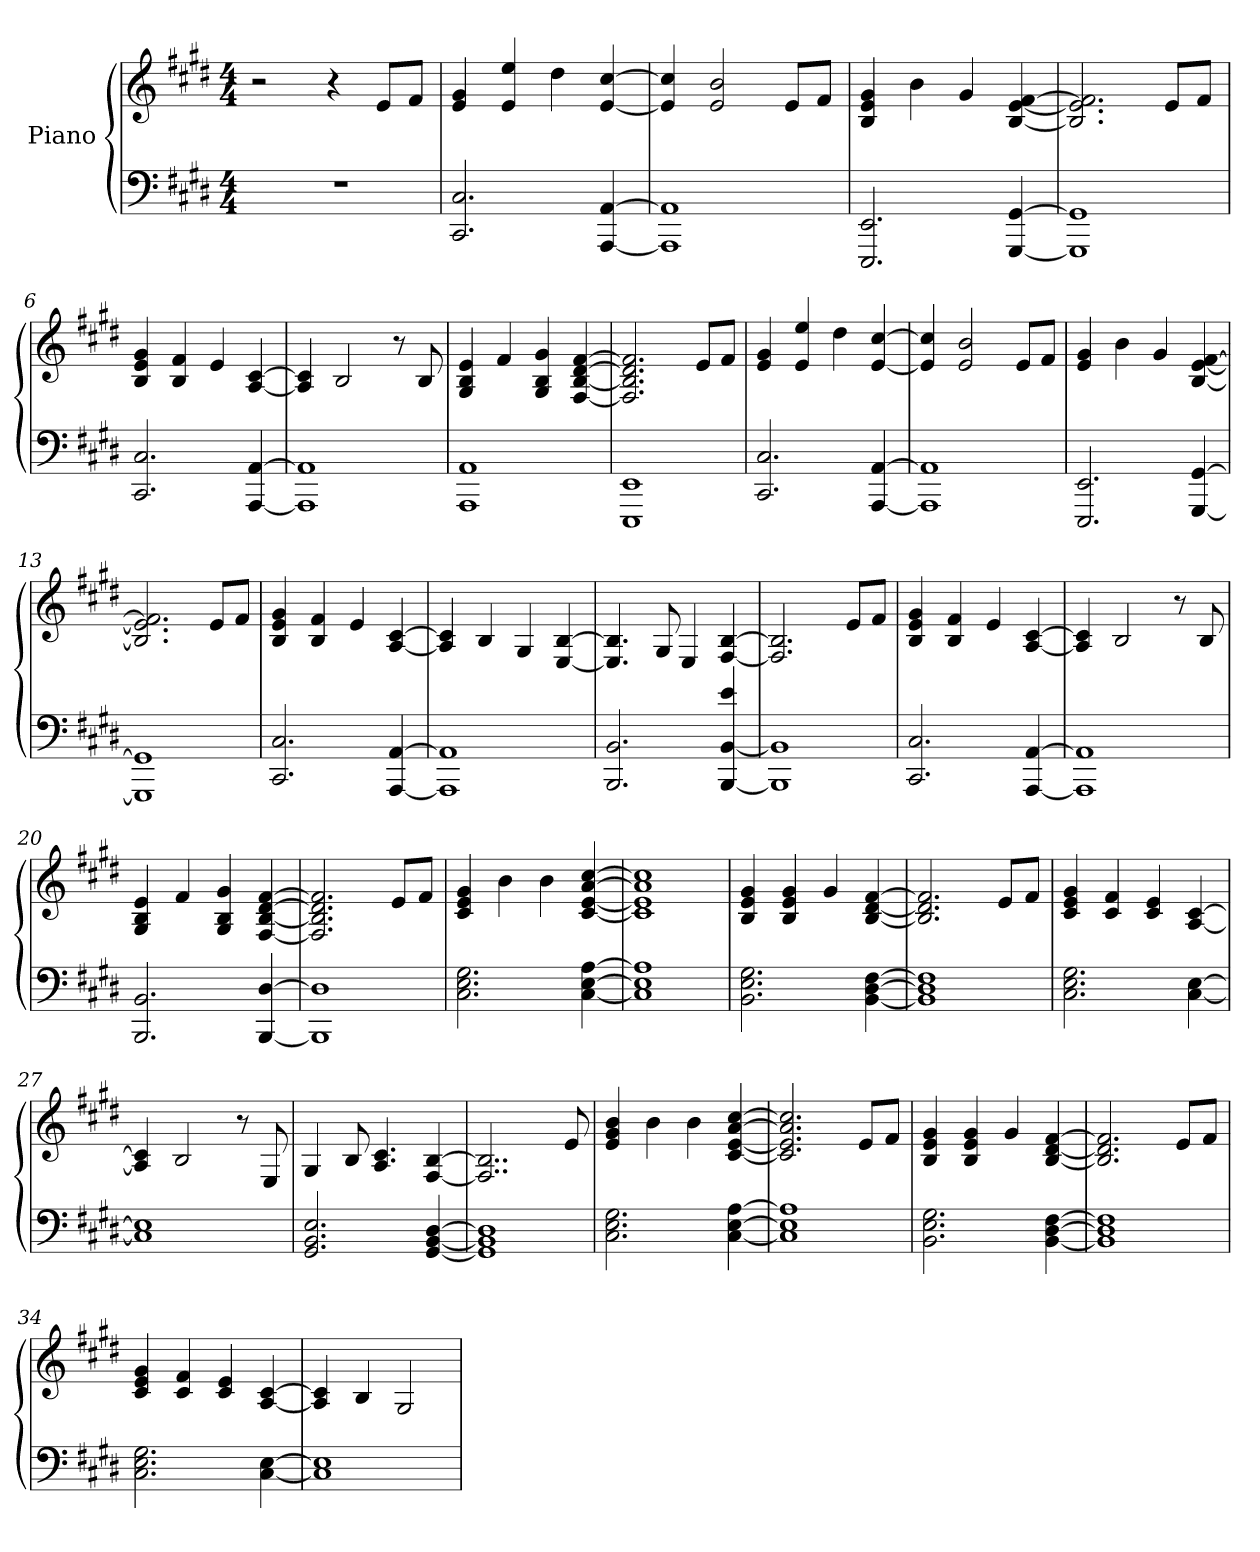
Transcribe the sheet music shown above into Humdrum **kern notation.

**kern	**kern
*part1	*part1
*staff2	*staff1
*I"Piano	*
*clefF4	*clefG2
*k[f#c#g#d#]	*k[f#c#g#d#]
*M4/4	*M4/4
=1	=1
1r	2r
.	4r
*	*MM150
.	8e/L
.	8f#/J
=2	=2
2.CC#/ 2.C#/	4e/ 4g#/
.	4e/ 4ee/
.	4dd#\
[4AAA/ [4AA/	[4e/ [4cc#/
=3	=3
1AAA] 1AA]	4e/] 4cc#/]
.	2e/ 2b/
.	8e/L
.	8f#/J
=4	=4
2.EEE/ 2.EE/	4B/ 4e/ 4g#/
.	4b\
.	4g#/
[4GGG#/ [4GG#/	[4B/ [4e/ [4f#/
=5	=5
1GGG#] 1GG#]	2.B/] 2.e/] 2.f#/]
.	8e/L
.	8f#/J
=6	=6
2.CC#/ 2.C#/	4B/ 4e/ 4g#/
.	4B/ 4f#/
.	4e/
[4AAA/ [4AA/	[4A/ [4c#/
=7	=7
1AAA] 1AA]	4A/] 4c#/]
.	2B/
.	8r
.	8B/
!!LO:LB:g=z
=8	=8
1AAA 1AA	4G#/ 4B/ 4e/
.	4f#/
.	4G#/ 4B/ 4g#/
.	[4F#/ [4B/ [4d#/ [4f#/
=9	=9
1EEE 1EE	2.F#/] 2.B/] 2.d#/] 2.f#/]
.	8e/L
.	8f#/J
=10	=10
2.CC#/ 2.C#/	4e/ 4g#/
.	4e/ 4ee/
.	4dd#\
[4AAA/ [4AA/	[4e/ [4cc#/
=11	=11
1AAA] 1AA]	4e/] 4cc#/]
.	2e/ 2b/
.	8e/L
.	8f#/J
=12	=12
2.EEE/ 2.EE/	4e/ 4g#/
.	4b\
.	4g#/
[4GGG#/ [4GG#/	[4B/ [4e/ [4f#/
=13	=13
1GGG#] 1GG#]	2.B/] 2.e/] 2.f#/]
.	8e/L
.	8f#/J
=14	=14
2.CC#/ 2.C#/	4B/ 4e/ 4g#/
.	4B/ 4f#/
.	4e/
[4AAA/ [4AA/	[4A/ [4c#/
=15	=15
1AAA] 1AA]	4A/] 4c#/]
.	4B/
.	4G#/
.	[4E/ [4B/
!!LO:LB:g=z
=16	=16
2.BBB/ 2.BB/	4.E/] 4.B/]
.	8G#/
.	4E/
[4BBB/ [4BB/ 4e/	[4F#/ [4B/
=17	=17
1BBB] 1BB]	2.F#/] 2.B/]
.	8e/L
.	8f#/J
=18	=18
2.CC#/ 2.C#/	4B/ 4e/ 4g#/
.	4B/ 4f#/
.	4e/
[4AAA/ [4AA/	[4A/ [4c#/
=19	=19
1AAA] 1AA]	4A/] 4c#/]
.	2B/
.	8r
.	8B/
=20	=20
2.BBB/ 2.BB/	4G#/ 4B/ 4e/
.	4f#/
.	4G#/ 4B/ 4g#/
[4BBB/ [4D#/	[4F#/ [4B/ [4d#/ [4f#/
=21	=21
1BBB] 1D#]	2.F#/] 2.B/] 2.d#/] 2.f#/]
.	8e/L
.	8f#/J
=22	=22
2.C#\ 2.E\ 2.G#\	4c#/ 4e/ 4g#/
.	4b\
.	4b\
[4C#\ [4E\ [4A\	[4c#/ [4e/ [4a/ [4cc#/
=23	=23
1C#] 1E] 1A]	1c#] 1e] 1a] 1cc#]
!!LO:LB:g=z
=24	=24
2.BB\ 2.E\ 2.G#\	4B/ 4e/ 4g#/
.	4B/ 4e/ 4g#/
.	4g#/
[4BB\ [4D#\ [4F#\	[4B/ [4d#/ [4f#/
=25	=25
1BB] 1D#] 1F#]	2.B/] 2.d#/] 2.f#/]
.	8e/L
.	8f#/J
=26	=26
2.C#\ 2.E\ 2.G#\	4c#/ 4e/ 4g#/
.	4c#/ 4f#/
.	4c#/ 4e/
[4C#\ [4E\	[4A/ [4c#/
=27	=27
1C#] 1E]	4A/] 4c#/]
.	2B/
.	8r
.	8E/
=28	=28
2.GG#/ 2.BB/ 2.E/	4G#/
.	8B/
.	4.A/ 4.c#/
[4GG#/ [4BB/ [4D#/	[4F#/ [4B/
=29	=29
1GG#] 1BB] 1D#]	2..F#/] 2..B/]
.	8e/
=30	=30
2.C#\ 2.E\ 2.G#\	4e/ 4g#/ 4b/
.	4b\
.	4b\
[4C#\ [4E\ [4A\	[4c#/ [4e/ [4a/ [4cc#/
=31	=31
1C#] 1E] 1A]	2.c#/] 2.e/] 2.a/] 2.cc#/]
.	8e/L
.	8f#/J
!!LO:LB:g=z
=32	=32
2.BB\ 2.E\ 2.G#\	4B/ 4e/ 4g#/
.	4B/ 4e/ 4g#/
.	4g#/
[4BB\ [4D#\ [4F#\	[4B/ [4d#/ [4f#/
=33	=33
1BB] 1D#] 1F#]	2.B/] 2.d#/] 2.f#/]
.	8e/L
.	8f#/J
=34	=34
2.C#\ 2.E\ 2.G#\	4c#/ 4e/ 4g#/
.	4c#/ 4f#/
.	4c#/ 4e/
[4C#\ [4E\	[4A/ [4c#/
=35	=35
1C#] 1E]	4A/] 4c#/]
.	4B/
.	2G#/
=	=
*-	*-
